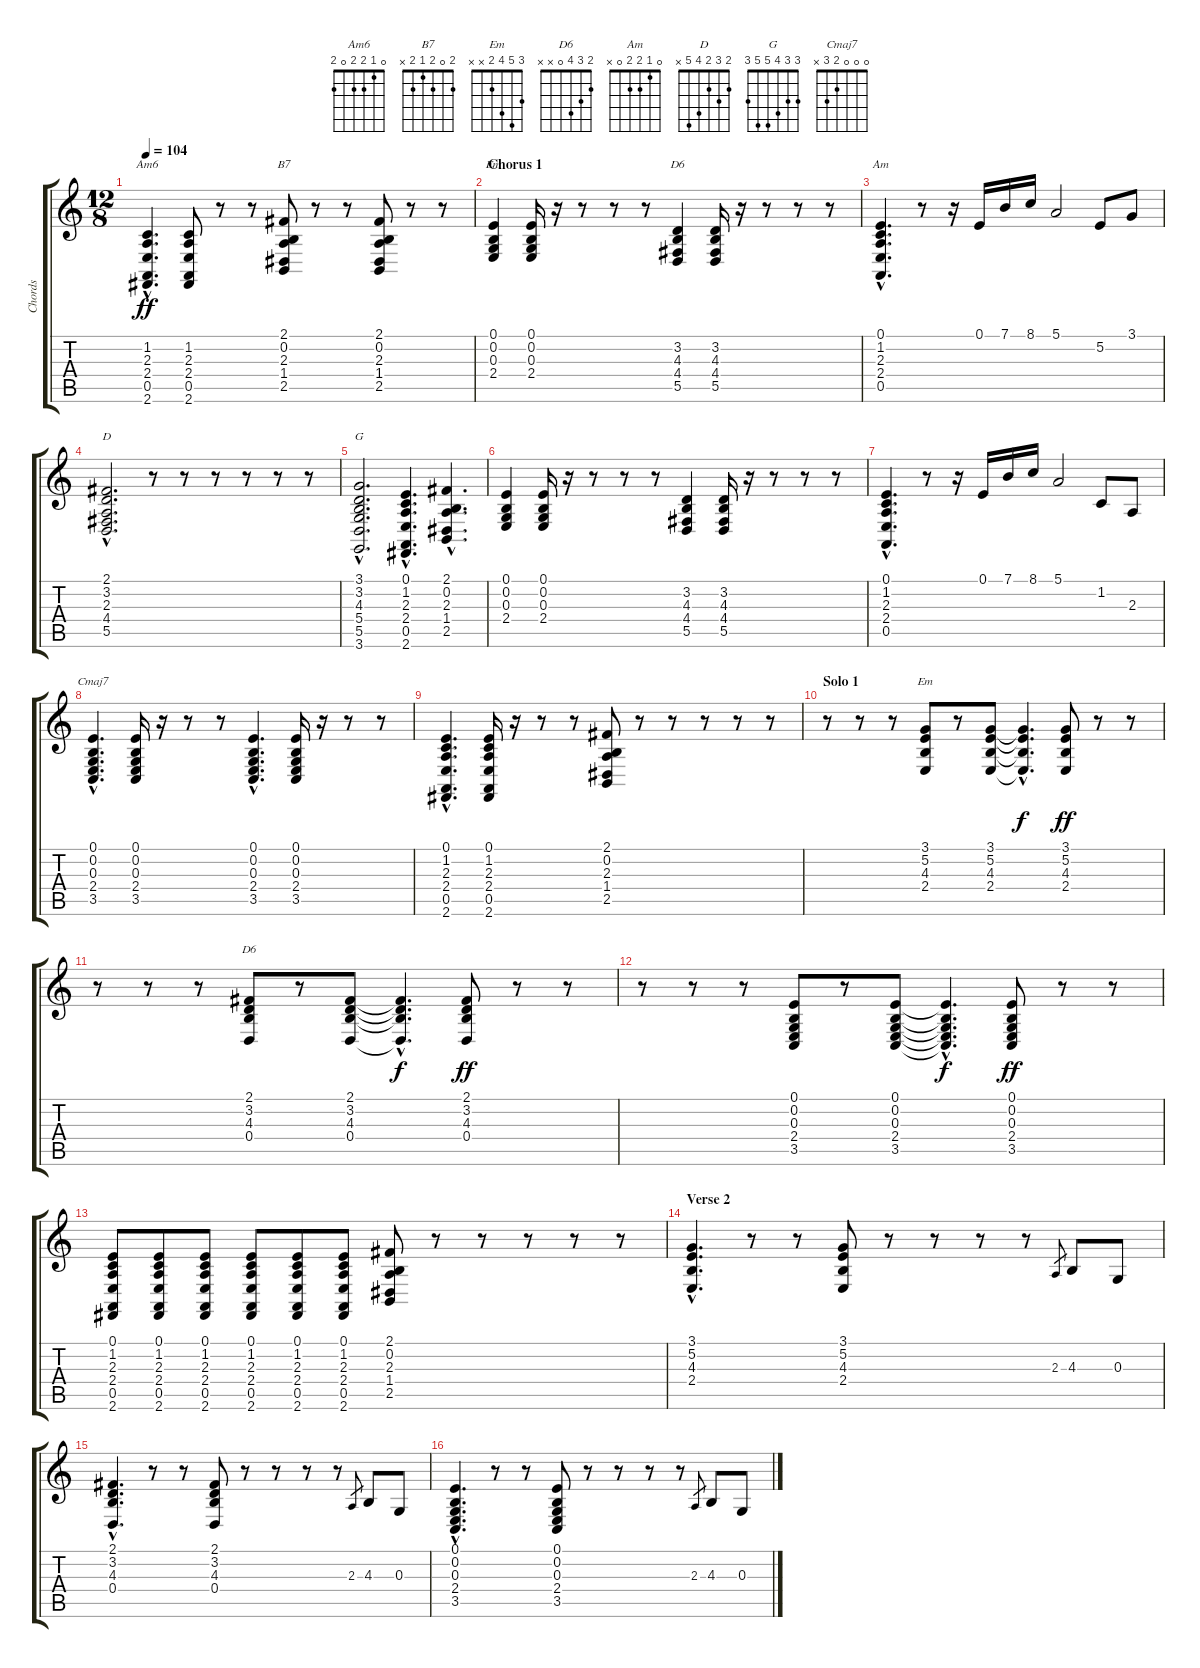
\track ("Chords" "Chords") {instrument acousticgrandpiano}
\staff {score tabs}
\tuning (E4 B3 G3 D3 A2 E2) {hide}
\chord ("Am6" 0 1 2 2 0 2)
\chord ("B7" 2 0 2 1 2 x)
\chord ("Em" 0 0 0 2 x x)
\chord ("D6" x 3 4 4 5 x)
\chord ("Am" 0 1 2 2 0 x)
\chord ("D" 2 3 2 4 5 x)
\chord ("G" 3 3 4 5 5 3)
\chord ("Cmaj7" 0 0 0 2 3 x)
\chord ("Em" 3 5 4 2 x x)
\chord ("D6" 2 3 4 0 x x)
\ts (12 8)
\tempo 104
\clef g2
\ks c
(1.2{hac} 2.3{hac} 2.4{hac} 0.5{hac} 2.6{hac}).4{d ch "Am6" dy ff} (1.2 2.3 2.4 0.5 2.6).8 r.8 r.8 (2.1 0.2 2.3 1.4 2.5).8{ch "B7"} r.8 r.8 (2.1 0.2 2.3 1.4 2.5).8 r.8 r.8 |
\section ("" "Chorus 1")
(0.1 0.2 0.3 2.4).4{ch "Em"} (0.1 0.2 0.3 2.4).16 r.16 r.8 r.8 r.8 (3.2 4.3 4.4 5.5).4{ch "D6"} (3.2 4.3 4.4 5.5).16 r.16 r.8 r.8 r.8 |
(0.1{hac} 1.2{hac} 2.3{hac} 2.4{hac} 0.5{hac}).4{d ch "Am"} r.8 r.16 0.1.16 7.1.16 8.1.16 5.1.2 5.2.8 3.1.8 |
(2.1{hac} 3.2{hac} 2.3{hac} 4.4{hac} 5.5{hac}).2{d ch "D"} r.8 r.8 r.8 r.8 r.8 r.8 |
(3.1{hac} 3.2{hac} 4.3{hac} 5.4{hac} 5.5{hac} 3.6{hac}).2{d ch "G"} (0.1{hac} 1.2{hac} 2.3{hac} 2.4{hac} 0.5{hac} 2.6{hac}).4{d} (2.1{hac} 0.2{hac} 2.3{hac} 1.4{hac} 2.5{hac}).4{d} |
(0.1 0.2 0.3 2.4).4 (0.1 0.2 0.3 2.4).16 r.16 r.8 r.8 r.8 (3.2 4.3 4.4 5.5).4 (3.2 4.3 4.4 5.5).16 r.16 r.8 r.8 r.8 |
(0.1{hac} 1.2{hac} 2.3{hac} 2.4{hac} 0.5{hac}).4{d} r.8 r.16 0.1.16 7.1.16 8.1.16 5.1.2 1.2.8 2.3.8 |
(0.1{hac} 0.2{hac} 0.3{hac} 2.4{hac} 3.5{hac}).4{d ch "Cmaj7"} (0.1 0.2 0.3 2.4 3.5).16 r.16 r.8 r.8 (0.1{hac} 0.2{hac} 0.3{hac} 2.4{hac} 3.5{hac}).4{d} (0.1 0.2 0.3 2.4 3.5).16 r.16 r.8 r.8 |
(0.1{hac} 1.2{hac} 2.3{hac} 2.4{hac} 0.5{hac} 2.6{hac}).4{d} (0.1 1.2 2.3 2.4 0.5 2.6).16 r.16 r.8 r.8 (2.1 0.2 2.3 1.4 2.5).8 r.8 r.8 r.8 r.8 r.8 |
\section ("" "Solo 1")
r.8 r.8 r.8 (3.1 5.2 4.3 2.4).8{ch "Em"} r.8 (3.1 5.2 4.3 2.4).8 (3.1{hac t} 5.2{hac t} 4.3{hac t} 2.4{hac t}).4{d dy f} (3.1 5.2 4.3 2.4).8{dy ff} r.8 r.8 |
r.8 r.8 r.8 (2.1 3.2 4.3 0.4).8{ch "D6"} r.8 (2.1 3.2 4.3 0.4).8 (2.1{hac t} 3.2{hac t} 4.3{hac t} 0.4{hac t}).4{d dy f} (2.1 3.2 4.3 0.4).8{dy ff} r.8 r.8 |
r.8 r.8 r.8 (0.1 0.2 0.3 2.4 3.5).8 r.8 (0.1 0.2 0.3 2.4 3.5).8 (0.1{hac t} 0.2{hac t} 0.3{hac t} 2.4{hac t} 3.5{hac t}).4{d dy f} (0.1 0.2 0.3 2.4 3.5).8{dy ff} r.8 r.8 |
(0.1 1.2 2.3 2.4 0.5 2.6).8 (0.1 1.2 2.3 2.4 0.5 2.6).8 (0.1 1.2 2.3 2.4 0.5 2.6).8 (0.1 1.2 2.3 2.4 0.5 2.6).8 (0.1 1.2 2.3 2.4 0.5 2.6).8 (0.1 1.2 2.3 2.4 0.5 2.6).8 (2.1 0.2 2.3 1.4 2.5).8 r.8 r.8 r.8 r.8 r.8 |
\section ("" "Verse 2")
(3.1{hac} 5.2{hac} 4.3{hac} 2.4{hac}).4{d} r.8 r.8 (3.1 5.2 4.3 2.4).8 r.8 r.8 r.8 r.8 2.3.8{gr} 4.3.8 0.3.8 |
(2.1{hac} 3.2{hac} 4.3{hac} 0.4{hac}).4{d} r.8 r.8 (2.1 3.2 4.3 0.4).8 r.8 r.8 r.8 r.8 2.3.8{gr} 4.3.8 0.3.8 |
(0.1{hac} 0.2{hac} 0.3{hac} 2.4{hac} 3.5{hac}).4{d} r.8 r.8 (0.1 0.2 0.3 2.4 3.5).8 r.8 r.8 r.8 r.8 2.3.8{gr} 4.3.8 0.3.8
